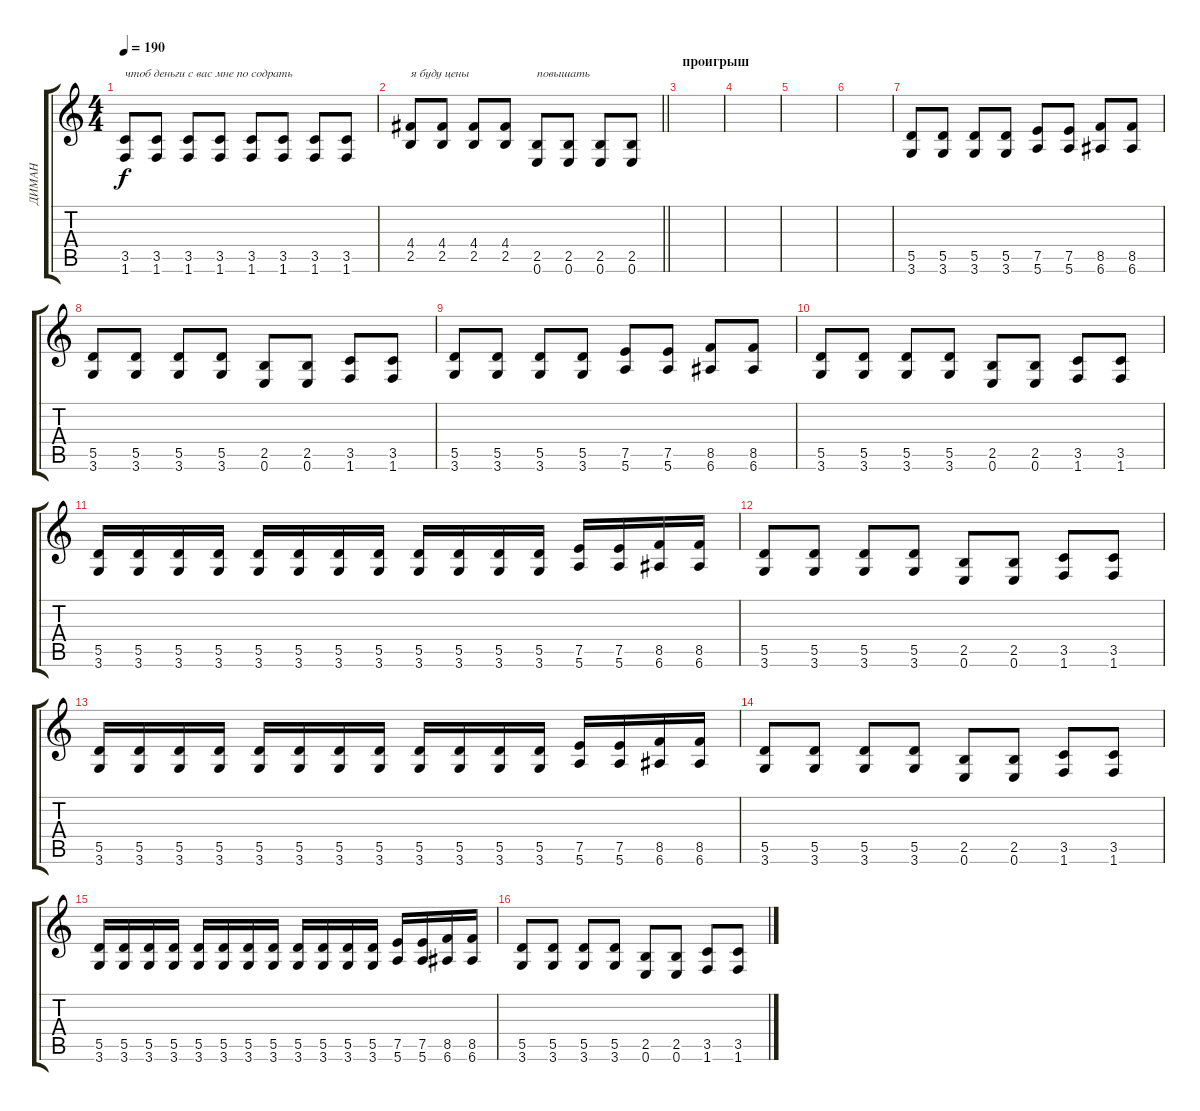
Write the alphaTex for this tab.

\track ("ДИМАН" "ДИМАН") {instrument distortionguitar}
\staff {score tabs}
\tuning (E4 B3 G3 D3 A2 E2) {hide}
\ts (4 4)
\tempo 190
\clef g2
\ks c
(3.5 1.6).8{txt "чтоб деньги с вас мне по содрать" dy f} (3.5 1.6).8 (3.5 1.6).8 (3.5 1.6).8 (3.5 1.6).8 (3.5 1.6).8 (3.5 1.6).8 (3.5 1.6).8 |
\barLineRight lightlight
(4.4 2.5).8{txt "я буду цены"} (4.4 2.5).8 (4.4 2.5).8 (4.4 2.5).8 (2.5 0.6).8{txt "повышать"} (2.5 0.6).8 (2.5 0.6).8 (2.5 0.6).8 |
\section ("" "проигрыш")
|
|
|
|
(5.5 3.6).8 (5.5 3.6).8 (5.5 3.6).8 (5.5 3.6).8 (7.5 5.6).8 (7.5 5.6).8 (8.5 6.6).8 (8.5 6.6).8 |
(5.5 3.6).8 (5.5 3.6).8 (5.5 3.6).8 (5.5 3.6).8 (2.5 0.6).8 (2.5 0.6).8 (3.5 1.6).8 (3.5 1.6).8 |
(5.5 3.6).8 (5.5 3.6).8 (5.5 3.6).8 (5.5 3.6).8 (7.5 5.6).8 (7.5 5.6).8 (8.5 6.6).8 (8.5 6.6).8 |
(5.5 3.6).8 (5.5 3.6).8 (5.5 3.6).8 (5.5 3.6).8 (2.5 0.6).8 (2.5 0.6).8 (3.5 1.6).8 (3.5 1.6).8 |
(5.5 3.6).16 (5.5 3.6).16 (5.5 3.6).16 (5.5 3.6).16 (5.5 3.6).16 (5.5 3.6).16 (5.5 3.6).16 (5.5 3.6).16 (5.5 3.6).16 (5.5 3.6).16 (5.5 3.6).16 (5.5 3.6).16 (7.5 5.6).16 (7.5 5.6).16 (8.5 6.6).16 (8.5 6.6).16 |
(5.5 3.6).8 (5.5 3.6).8 (5.5 3.6).8 (5.5 3.6).8 (2.5 0.6).8 (2.5 0.6).8 (3.5 1.6).8 (3.5 1.6).8 |
(5.5 3.6).16 (5.5 3.6).16 (5.5 3.6).16 (5.5 3.6).16 (5.5 3.6).16 (5.5 3.6).16 (5.5 3.6).16 (5.5 3.6).16 (5.5 3.6).16 (5.5 3.6).16 (5.5 3.6).16 (5.5 3.6).16 (7.5 5.6).16 (7.5 5.6).16 (8.5 6.6).16 (8.5 6.6).16 |
(5.5 3.6).8 (5.5 3.6).8 (5.5 3.6).8 (5.5 3.6).8 (2.5 0.6).8 (2.5 0.6).8 (3.5 1.6).8 (3.5 1.6).8 |
(5.5 3.6).16 (5.5 3.6).16 (5.5 3.6).16 (5.5 3.6).16 (5.5 3.6).16 (5.5 3.6).16 (5.5 3.6).16 (5.5 3.6).16 (5.5 3.6).16 (5.5 3.6).16 (5.5 3.6).16 (5.5 3.6).16 (7.5 5.6).16 (7.5 5.6).16 (8.5 6.6).16 (8.5 6.6).16 |
(5.5 3.6).8 (5.5 3.6).8 (5.5 3.6).8 (5.5 3.6).8 (2.5 0.6).8 (2.5 0.6).8 (3.5 1.6).8 (3.5 1.6).8
